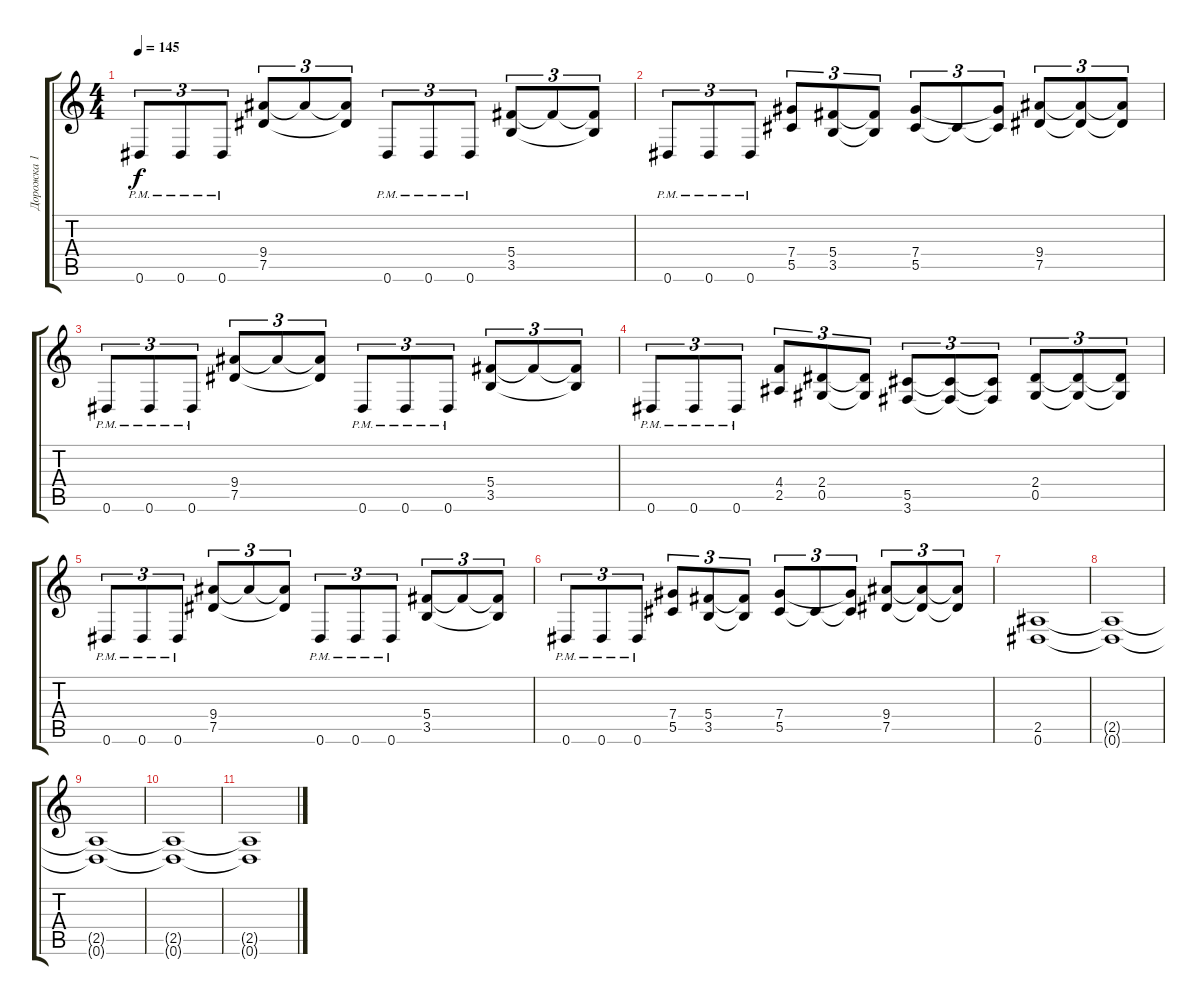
\track ("Дорожка 1" "Дорожка 1") {instrument distortionguitar}
\staff {score tabs}
\tuning (Eb4 Bb3 Gb3 Db3 Ab2 Eb2) {hide}
\ts (4 4)
\tempo 145
\clef g2
\ks c
0.6{pm}.8{tu (3 2) dy f} 0.6{pm}.8{tu (3 2)} 0.6{pm}.8{tu (3 2)} (9.4 7.5).8{tu (3 2)} 9.4{t}.8{tu (3 2)} (9.4{t} 7.5{t}).8{tu (3 2)} 0.6{pm}.8{tu (3 2)} 0.6{pm}.8{tu (3 2)} 0.6{pm}.8{tu (3 2)} (5.4 3.5).8{tu (3 2)} 5.4{t}.8{tu (3 2)} (5.4{t} 3.5{t}).8{tu (3 2)} |
0.6{pm}.8{tu (3 2)} 0.6{pm}.8{tu (3 2)} 0.6{pm}.8{tu (3 2)} (7.4 5.5).8{tu (3 2)} (5.4 3.5).8{tu (3 2)} (5.4{t} 3.5{t}).8{tu (3 2)} (7.4 5.5).8{tu (3 2)} 5.5{t}.8{tu (3 2)} (7.4{t} 5.5{t}).8{tu (3 2)} (9.4 7.5).8{tu (3 2)} (9.4{t} 7.5{t}).8{tu (3 2)} (9.4{t} 7.5{t}).8{tu (3 2)} |
0.6{pm}.8{tu (3 2)} 0.6{pm}.8{tu (3 2)} 0.6{pm}.8{tu (3 2)} (9.4 7.5).8{tu (3 2)} 9.4{t}.8{tu (3 2)} (9.4{t} 7.5{t}).8{tu (3 2)} 0.6{pm}.8{tu (3 2)} 0.6{pm}.8{tu (3 2)} 0.6{pm}.8{tu (3 2)} (5.4 3.5).8{tu (3 2)} 5.4{t}.8{tu (3 2)} (5.4{t} 3.5{t}).8{tu (3 2)} |
0.6{pm}.8{tu (3 2)} 0.6{pm}.8{tu (3 2)} 0.6{pm}.8{tu (3 2)} (4.4 2.5).8{tu (3 2)} (2.4 0.5).8{tu (3 2)} (2.4{t} 0.5{t}).8{tu (3 2)} (5.5 3.6).8{tu (3 2)} (5.5{t} 3.6{t}).8{tu (3 2)} (5.5{t} 3.6{t}).8{tu (3 2)} (2.4 0.5).8{tu (3 2)} (2.4{t} 0.5{t}).8{tu (3 2)} (2.4{t} 0.5{t}).8{tu (3 2)} |
0.6{pm}.8{tu (3 2)} 0.6{pm}.8{tu (3 2)} 0.6{pm}.8{tu (3 2)} (9.4 7.5).8{tu (3 2)} 9.4{t}.8{tu (3 2)} (9.4{t} 7.5{t}).8{tu (3 2)} 0.6{pm}.8{tu (3 2)} 0.6{pm}.8{tu (3 2)} 0.6{pm}.8{tu (3 2)} (5.4 3.5).8{tu (3 2)} 5.4{t}.8{tu (3 2)} (5.4{t} 3.5{t}).8{tu (3 2)} |
0.6{pm}.8{tu (3 2)} 0.6{pm}.8{tu (3 2)} 0.6{pm}.8{tu (3 2)} (7.4 5.5).8{tu (3 2)} (5.4 3.5).8{tu (3 2)} (5.4{t} 3.5{t}).8{tu (3 2)} (7.4 5.5).8{tu (3 2)} 5.5{t}.8{tu (3 2)} (7.4{t} 5.5{t}).8{tu (3 2)} (9.4 7.5).8{tu (3 2)} (9.4{t} 7.5{t}).8{tu (3 2)} (9.4{t} 7.5{t}).8{tu (3 2)} |
(2.5 0.6).1 |
(2.5{t} 0.6{t}).1 |
(2.5{t} 0.6{t}).1 |
(2.5{t} 0.6{t}).1 |
(2.5{t} 0.6{t}).1
